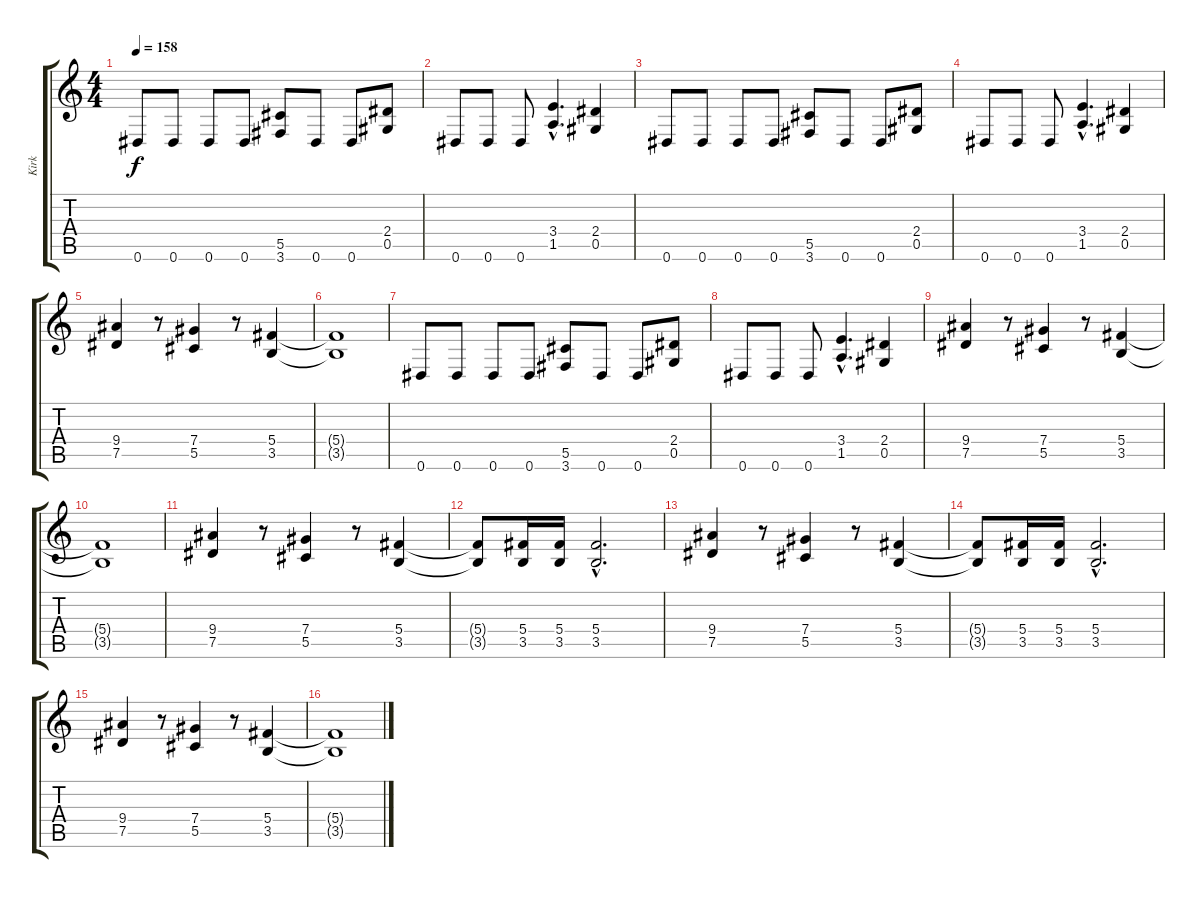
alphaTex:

\track ("Kirk" "Kirk") {instrument distortionguitar}
\staff {score tabs}
\tuning (Eb4 Bb3 Gb3 Db3 Ab2 Eb2) {hide}
\ts (4 4)
\tempo 158
\clef g2
\ks c
0.6.8{dy f} 0.6.8 0.6.8 0.6.8 (5.5 3.6).8 0.6.8 0.6.8 (2.4 0.5).8 |
0.6.8 0.6.8 0.6.8 (3.4{hac} 1.5{hac}).4{d} (2.4 0.5).4 |
0.6.8 0.6.8 0.6.8 0.6.8 (5.5 3.6).8 0.6.8 0.6.8 (2.4 0.5).8 |
0.6.8 0.6.8 0.6.8 (3.4{hac} 1.5{hac}).4{d} (2.4 0.5).4 |
(9.4 7.5).4 r.8 (7.4 5.5).4 r.8 (5.4 3.5).4 |
(5.4{t} 3.5{t}).1 |
0.6.8 0.6.8 0.6.8 0.6.8 (5.5 3.6).8 0.6.8 0.6.8 (2.4 0.5).8 |
0.6.8 0.6.8 0.6.8 (3.4{hac} 1.5{hac}).4{d} (2.4 0.5).4 |
(9.4 7.5).4 r.8 (7.4 5.5).4 r.8 (5.4 3.5).4 |
(5.4{t} 3.5{t}).1 |
(9.4 7.5).4 r.8 (7.4 5.5).4 r.8 (5.4 3.5).4 |
(5.4{t} 3.5{t}).8 (5.4 3.5).16 (5.4 3.5).16 (5.4{hac} 3.5{hac}).2{d} |
(9.4 7.5).4 r.8 (7.4 5.5).4 r.8 (5.4 3.5).4 |
(5.4{t} 3.5{t}).8 (5.4 3.5).16 (5.4 3.5).16 (5.4{hac} 3.5{hac}).2{d} |
(9.4 7.5).4 r.8 (7.4 5.5).4 r.8 (5.4 3.5).4 |
(5.4{t} 3.5{t}).1
